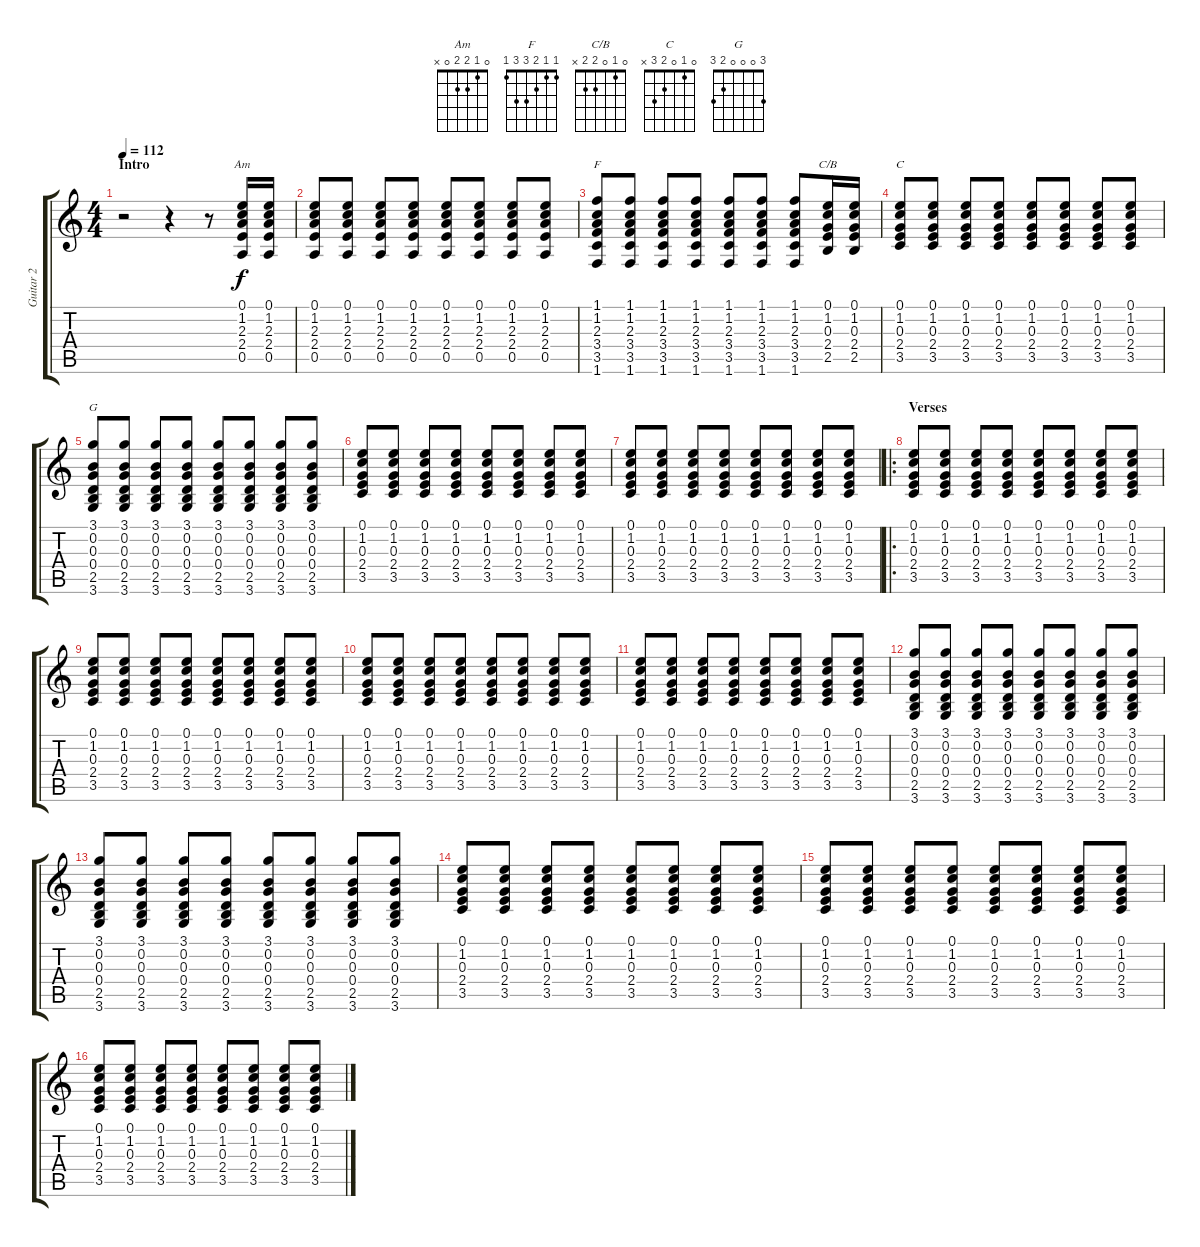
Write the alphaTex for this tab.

\track ("Guitar 2" "Guitar 2") {instrument acousticguitarsteel}
\staff {score tabs}
\tuning (E4 B3 G3 D3 A2 E2) {hide}
\chord ("Am" 0 1 2 2 0 x)
\chord ("F" 1 1 2 3 3 1)
\chord ("C/B" 0 1 0 2 2 x)
\chord ("C" 0 1 0 2 3 x)
\chord ("G" 3 0 0 0 2 3)
\ts (4 4)
\section ("" "Intro")
\tempo 112
\clef g2
\ks c
r.2{dy f instrument acousticguitarsteel} r.4 r.8 (0.1 1.2 2.3 2.4 0.5).16{ch "Am"} (0.1 1.2 2.3 2.4 0.5).16 |
(0.1 1.2 2.3 2.4 0.5).8 (0.1 1.2 2.3 2.4 0.5).8 (0.1 1.2 2.3 2.4 0.5).8 (0.1 1.2 2.3 2.4 0.5).8 (0.1 1.2 2.3 2.4 0.5).8 (0.1 1.2 2.3 2.4 0.5).8 (0.1 1.2 2.3 2.4 0.5).8 (0.1 1.2 2.3 2.4 0.5).8 |
(1.1 1.2 2.3 3.4 3.5 1.6).8{ch "F"} (1.1 1.2 2.3 3.4 3.5 1.6).8 (1.1 1.2 2.3 3.4 3.5 1.6).8 (1.1 1.2 2.3 3.4 3.5 1.6).8 (1.1 1.2 2.3 3.4 3.5 1.6).8 (1.1 1.2 2.3 3.4 3.5 1.6).8 (1.1 1.2 2.3 3.4 3.5 1.6).8 (0.1 1.2 0.3 2.4 2.5).16{ch "C/B"} (0.1 1.2 0.3 2.4 2.5).16 |
(0.1 1.2 0.3 2.4 3.5).8{ch "C"} (0.1 1.2 0.3 2.4 3.5).8 (0.1 1.2 0.3 2.4 3.5).8 (0.1 1.2 0.3 2.4 3.5).8 (0.1 1.2 0.3 2.4 3.5).8 (0.1 1.2 0.3 2.4 3.5).8 (0.1 1.2 0.3 2.4 3.5).8 (0.1 1.2 0.3 2.4 3.5).8 |
(3.1 0.2 0.3 0.4 2.5 3.6).8{ch "G"} (3.1 0.2 0.3 0.4 2.5 3.6).8 (3.1 0.2 0.3 0.4 2.5 3.6).8 (3.1 0.2 0.3 0.4 2.5 3.6).8 (3.1 0.2 0.3 0.4 2.5 3.6).8 (3.1 0.2 0.3 0.4 2.5 3.6).8 (3.1 0.2 0.3 0.4 2.5 3.6).8 (3.1 0.2 0.3 0.4 2.5 3.6).8 |
(0.1 1.2 0.3 2.4 3.5).8 (0.1 1.2 0.3 2.4 3.5).8 (0.1 1.2 0.3 2.4 3.5).8 (0.1 1.2 0.3 2.4 3.5).8 (0.1 1.2 0.3 2.4 3.5).8 (0.1 1.2 0.3 2.4 3.5).8 (0.1 1.2 0.3 2.4 3.5).8 (0.1 1.2 0.3 2.4 3.5).8 |
(0.1 1.2 0.3 2.4 3.5).8 (0.1 1.2 0.3 2.4 3.5).8 (0.1 1.2 0.3 2.4 3.5).8 (0.1 1.2 0.3 2.4 3.5).8 (0.1 1.2 0.3 2.4 3.5).8 (0.1 1.2 0.3 2.4 3.5).8 (0.1 1.2 0.3 2.4 3.5).8 (0.1 1.2 0.3 2.4 3.5).8 |
\ro
\section ("" "Verses")
(0.1 1.2 0.3 2.4 3.5).8 (0.1 1.2 0.3 2.4 3.5).8 (0.1 1.2 0.3 2.4 3.5).8 (0.1 1.2 0.3 2.4 3.5).8 (0.1 1.2 0.3 2.4 3.5).8 (0.1 1.2 0.3 2.4 3.5).8 (0.1 1.2 0.3 2.4 3.5).8 (0.1 1.2 0.3 2.4 3.5).8 |
(0.1 1.2 0.3 2.4 3.5).8 (0.1 1.2 0.3 2.4 3.5).8 (0.1 1.2 0.3 2.4 3.5).8 (0.1 1.2 0.3 2.4 3.5).8 (0.1 1.2 0.3 2.4 3.5).8 (0.1 1.2 0.3 2.4 3.5).8 (0.1 1.2 0.3 2.4 3.5).8 (0.1 1.2 0.3 2.4 3.5).8 |
(0.1 1.2 0.3 2.4 3.5).8 (0.1 1.2 0.3 2.4 3.5).8 (0.1 1.2 0.3 2.4 3.5).8 (0.1 1.2 0.3 2.4 3.5).8 (0.1 1.2 0.3 2.4 3.5).8 (0.1 1.2 0.3 2.4 3.5).8 (0.1 1.2 0.3 2.4 3.5).8 (0.1 1.2 0.3 2.4 3.5).8 |
(0.1 1.2 0.3 2.4 3.5).8 (0.1 1.2 0.3 2.4 3.5).8 (0.1 1.2 0.3 2.4 3.5).8 (0.1 1.2 0.3 2.4 3.5).8 (0.1 1.2 0.3 2.4 3.5).8 (0.1 1.2 0.3 2.4 3.5).8 (0.1 1.2 0.3 2.4 3.5).8 (0.1 1.2 0.3 2.4 3.5).8 |
(3.1 0.2 0.3 0.4 2.5 3.6).8 (3.1 0.2 0.3 0.4 2.5 3.6).8 (3.1 0.2 0.3 0.4 2.5 3.6).8 (3.1 0.2 0.3 0.4 2.5 3.6).8 (3.1 0.2 0.3 0.4 2.5 3.6).8 (3.1 0.2 0.3 0.4 2.5 3.6).8 (3.1 0.2 0.3 0.4 2.5 3.6).8 (3.1 0.2 0.3 0.4 2.5 3.6).8 |
(3.1 0.2 0.3 0.4 2.5 3.6).8 (3.1 0.2 0.3 0.4 2.5 3.6).8 (3.1 0.2 0.3 0.4 2.5 3.6).8 (3.1 0.2 0.3 0.4 2.5 3.6).8 (3.1 0.2 0.3 0.4 2.5 3.6).8 (3.1 0.2 0.3 0.4 2.5 3.6).8 (3.1 0.2 0.3 0.4 2.5 3.6).8 (3.1 0.2 0.3 0.4 2.5 3.6).8 |
(0.1 1.2 0.3 2.4 3.5).8 (0.1 1.2 0.3 2.4 3.5).8 (0.1 1.2 0.3 2.4 3.5).8 (0.1 1.2 0.3 2.4 3.5).8 (0.1 1.2 0.3 2.4 3.5).8 (0.1 1.2 0.3 2.4 3.5).8 (0.1 1.2 0.3 2.4 3.5).8 (0.1 1.2 0.3 2.4 3.5).8 |
(0.1 1.2 0.3 2.4 3.5).8 (0.1 1.2 0.3 2.4 3.5).8 (0.1 1.2 0.3 2.4 3.5).8 (0.1 1.2 0.3 2.4 3.5).8 (0.1 1.2 0.3 2.4 3.5).8 (0.1 1.2 0.3 2.4 3.5).8 (0.1 1.2 0.3 2.4 3.5).8 (0.1 1.2 0.3 2.4 3.5).8 |
(0.1 1.2 0.3 2.4 3.5).8 (0.1 1.2 0.3 2.4 3.5).8 (0.1 1.2 0.3 2.4 3.5).8 (0.1 1.2 0.3 2.4 3.5).8 (0.1 1.2 0.3 2.4 3.5).8 (0.1 1.2 0.3 2.4 3.5).8 (0.1 1.2 0.3 2.4 3.5).8 (0.1 1.2 0.3 2.4 3.5).8
